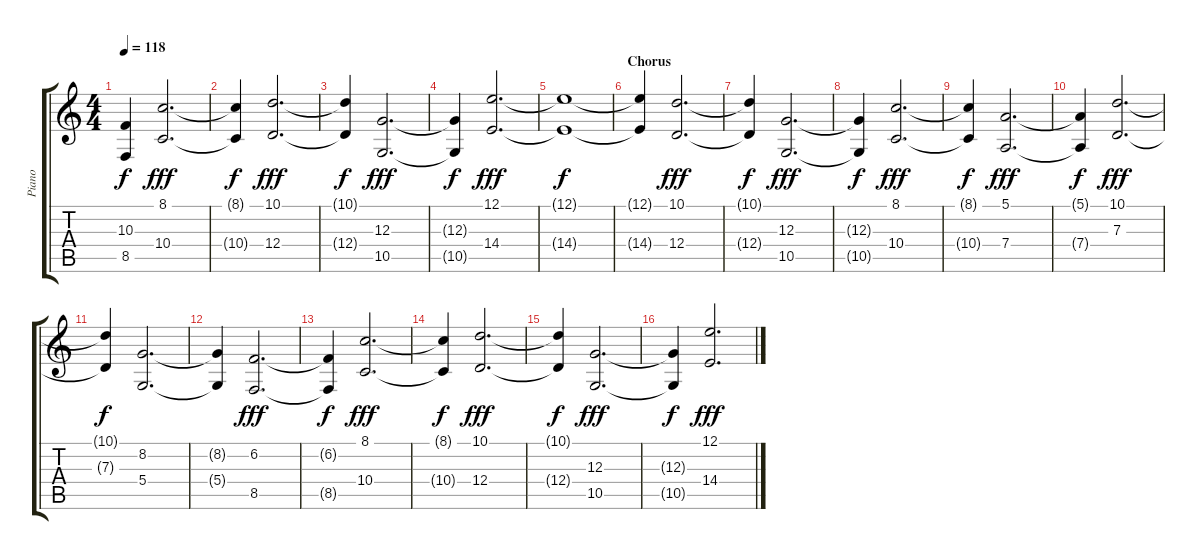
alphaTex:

\track ("Piano" "Piano") {instrument acousticgrandpiano}
\staff {score tabs}
\tuning (E4 B3 G3 D3 A2 E2) {hide}
\ts (4 4)
\tempo 118
\clef g2
\ks c
(10.3{t} 8.5{t}).4{dy f} (8.1 10.4).2{d dy fff} |
(8.1{t} 10.4{t}).4{dy f} (10.1 12.4).2{d dy fff} |
(10.1{t} 12.4{t}).4{dy f} (12.3 10.5).2{d dy fff} |
(12.3{t} 10.5{t}).4{dy f} (12.1 14.4).2{d dy fff} |
(12.1{t} 14.4{t}).1{dy f} |
\section ("" "Chorus")
(12.1{t} 14.4{t}).4 (10.1 12.4).2{d dy fff} |
(10.1{t} 12.4{t}).4{dy f} (12.3 10.5).2{d dy fff} |
(12.3{t} 10.5{t}).4{dy f} (8.1 10.4).2{d dy fff} |
(8.1{t} 10.4{t}).4{dy f} (5.1 7.4).2{d dy fff} |
(5.1{t} 7.4{t}).4{dy f} (10.1 7.3).2{d dy fff} |
(10.1{t} 7.3{t}).4{dy f} (8.2 5.4).2{d} |
(8.2{t} 5.4{t}).4 (6.2 8.5).2{d dy fff} |
(6.2{t} 8.5{t}).4{dy f} (8.1 10.4).2{d dy fff} |
(8.1{t} 10.4{t}).4{dy f} (10.1 12.4).2{d dy fff} |
(10.1{t} 12.4{t}).4{dy f} (12.3 10.5).2{d dy fff} |
(12.3{t} 10.5{t}).4{dy f} (12.1 14.4).2{d dy fff}
